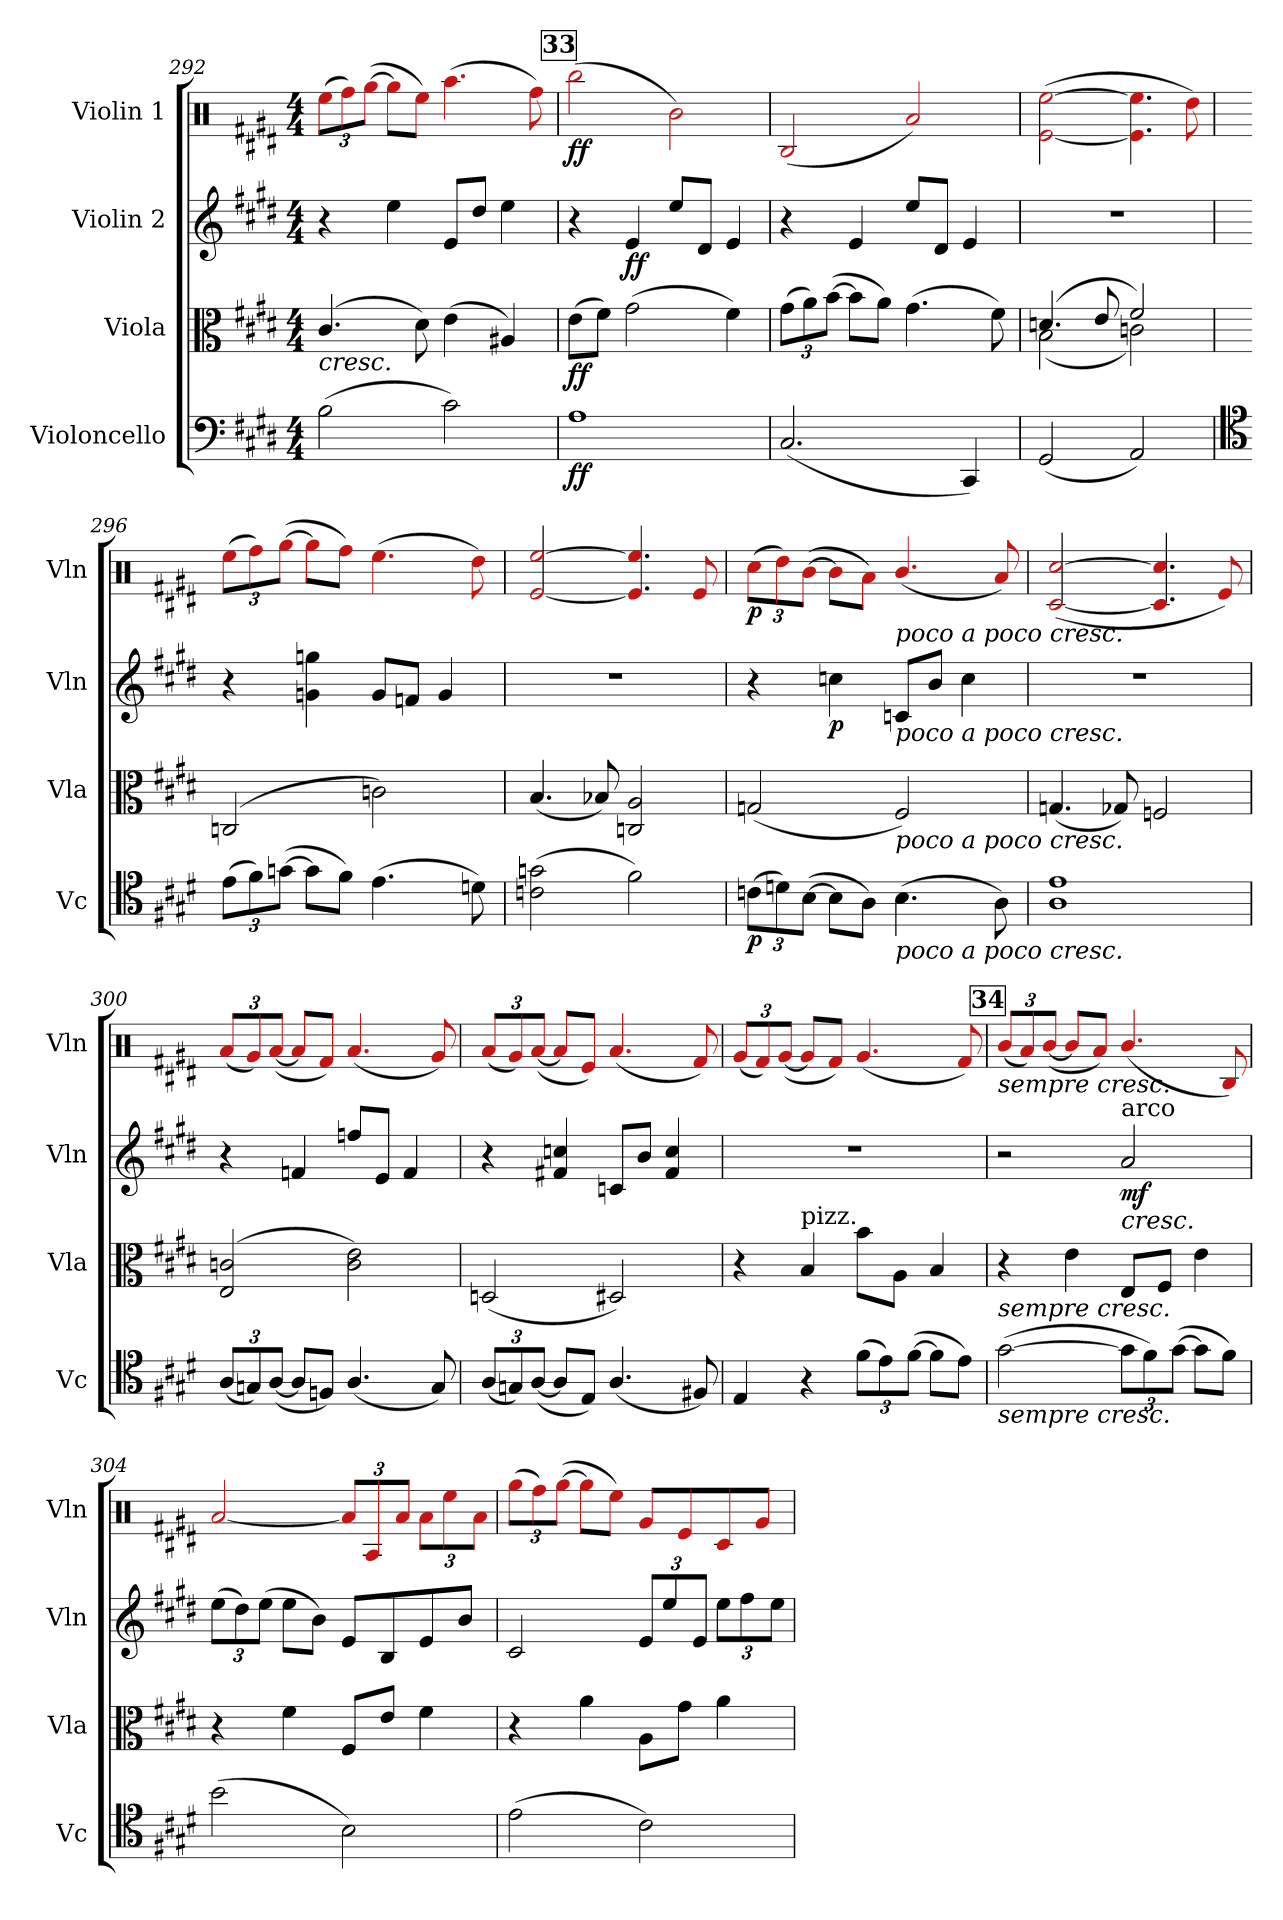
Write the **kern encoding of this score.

**kern	**dynam	**kern	**dynam	**kern	**dynam	**kern	**dynam
*part4	*part4	*part3	*part3	*part2	*part2	*part1	*part1
*staff4	*staff4	*staff3	*staff3	*staff2	*staff2	*staff1	*staff1
*I"Violoncello	*	*I"Viola	*	*I"Violin 2	*	*I"Violin 1	*
*I'Vc	*	*I'Vla	*	*I'Vln	*	*I'Vln	*
!!LO:PB:g=z
*clefF4	*	*clefC3	*	*clefG2	*	*clefX	*
*k[f#c#g#d#]	*	*k[f#c#g#d#]	*	*k[f#c#g#d#]	*	*k[f#c#g#d#]	*
*M4/4	*	*M4/4	*	*M4/4	*	*M4/4	*
=292	=292	=292	=292	=292	=292	=292	=292
!	!	!	!LO:HP:b	!	!	!	!
*	*	*	*	*	*	*Xbrackettup	*
(2B\	.	(4.c#/	<	4r	.	(12ee\L	.
.	.	.	.	.	.	12ff\)	.
.	.	.	.	.	.	([12gg\J	.
.	.	.	.	4ee\	.	8gg\L]	.
.	.	8d#\)	.	.	.	8ee\J)	.
2c#\)	.	(4e\	.	8e/L	.	(4.aa#X\	.
.	.	.	.	8dd#/J	.	.	.
.	.	4A#X/)	.	4ee\	.	.	.
.	.	.	.	.	.	8ff\)	.
!!LO:REH:place=s1:a:B:cj:fs=14:t=33
=293	=293	=293	=293	=293	=293	=293	=293
!	!LO:DY:b	!	!LO:DY:b	!	!	!	!LO:DY:b
1A	ff	(8e\L	ff	4r	.	(2bb\	ff
.	.	8f#\J)	.	.	.	.	.
!	!	!	!	!	!LO:DY:b	!	!
.	.	(2g#\	.	4e/	ff	.	.
.	.	.	.	8ee/L	.	2b\)	.
.	.	.	.	8d#/J	.	.	.
.	.	4f#\)	.	4e/	.	.	.
=294	=294	=294	=294	=294	=294	=294	=294
*	*	*Xbrackettup	*	*	*	*	*
(2.C#/	.	(12g#\L	.	4r	.	(2B/	.
.	.	12a\)	.	.	.	.	.
.	.	([12b\J	.	.	.	.	.
.	.	8b\L]	.	4e/	.	.	.
.	.	8a\J)	.	.	.	.	.
.	.	(4.g#\	.	8ee/L	.	2a/)	.
.	.	.	.	8d#/J	.	.	.
4CC#/)	.	.	.	4e/	.	.	.
.	.	8f#\)	.	.	.	.	.
=295	=295	=295	=295	=295	=295	=295	=295
*	*	*^	*	*	*	*	*
(2GG#/	.	(4.dn/	(2B\	.	1r	.	([2e\ [2ee\	.
.	.	8e/	.	.	.	.	.	.
2AA/)	.	2f#/)	2cn\)	.	.	.	4.e\] 4.ee\]	.
.	.	.	.	.	.	.	8ddn\)	.
*	*	*v	*v	*	*	*	*	*
!!LO:LB:g=z
=296	=296	=296	=296	=296	=296	=296	=296
*clefC4	*	*	*	*	*	*	*
*Xbrackettup	*	*	*	*	*	*	*
(12e\L	.	(2Cn/	.	4r	.	(12ee\L	.
12f#\)	.	.	.	.	.	12ff\)	.
([12gn\J	.	.	.	.	.	([12ggn\J	.
8g\L]	.	.	.	4gn\ 4ggn\	.	8gg\L]	.
8f#\J)	.	.	.	.	.	8ff\J)	.
(4.e\	.	2cn\)	.	8g/L	.	(4.ee\	.
.	.	.	.	8fn/J	.	.	.
.	.	.	.	4g/	.	.	.
8dn\)	.	.	.	.	.	8ddn\)	.
=297	=297	=297	=297	=297	=297	=297	=297
(2cn\ 2gn\	.	(4.B/	.	1r	.	[2e/ [2ee/	.
.	.	8B-X/)	.	.	.	.	.
2f#\)	.	2Cn/ 2A/	.	.	.	4.e/] 4.ee/]	.
.	.	.	.	.	.	8e/	.
.	.	.	[	.	.	.	.
=298	=298	=298	=298	=298	=298	=298	=298
!	!LO:DY:b	!	!LO:DY:b	!	!	!	!
!	!	!	!LO:DY:n=1:b	!	!	!	!
!	!	!	!LO:DY:n=2:b	!	!	!	!LO:DY:b
(12cn\L	p	(2Gn/	other-dynamics p other-dynamics	4r	.	(12ccn\L	p
12dn\)	.	.	.	.	.	12ddn\)	.
([12B\J	.	.	.	.	.	([12b\J	.
!	!	!	!	!	!LO:DY:b	!	!
8B\L]	.	.	.	4ccn\	p	8b\L]	.
8A\J)	.	.	.	.	.	8a\J)	.
!	!	!	!	!	!	!LO:TX:b:i:t=poco a poco cresc.	!
!	!	!	!	!LO:TX:b:i:t=poco a poco cresc.	!	!	!
!	!	!LO:TX:b:i:t=poco a poco cresc.	!	!	!	!	!
!LO:TX:b:i:t=poco a poco cresc.	!	!	!	!	!	!	!
(4.B\	.	2F#/)	.	8cn/L	.	(4.b/	.
.	.	.	.	8b/J	.	.	.
.	.	.	.	4cc\	.	.	.
8A\)	.	.	.	.	.	8a/)	.
=299	=299	=299	=299	=299	=299	=299	=299
1A 1e	.	(4.Gn/	.	1r	.	([2cn/ [2ccn/	.
.	.	8G-X/)	.	.	.	.	.
.	.	2Fn/	.	.	.	4.c/] 4.cc/]	.
.	.	.	.	.	.	8e/)	.
!!LO:LB:g=z
=300	=300	=300	=300	=300	=300	=300	=300
(12A/L	.	(2E/ 2cn/	.	4r	.	(12a/L	.
12Gn/)	.	.	.	.	.	12gn/)	.
([12A/J	.	.	.	.	.	([12a/J	.
8A/L]	.	.	.	4fn/	.	8a/L]	.
8Fn/J)	.	.	.	.	.	8fn/J)	.
(4.A/	.	2c\ 2e\)	.	8ffn/L	.	(4.a/	.
.	.	.	.	8e/J	.	.	.
.	.	.	.	4f/	.	.	.
8G/)	.	.	.	.	.	8g/)	.
=301	=301	=301	=301	=301	=301	=301	=301
(12A/L	.	(2Dn/	.	4r	.	(12a/L	.
12Gn/)	.	.	.	.	.	12gn/)	.
([12A/J	.	.	.	.	.	([12a/J	.
8A/L]	.	.	.	4f#X/ 4ccn/	.	8a/L]	.
8E/J)	.	.	.	.	.	8e/J)	.
(4.A/	.	2D#X/)	.	8cn/L	.	(4.a/	.
.	.	.	.	8b/J	.	.	.
.	.	.	.	4f#/ 4cc/	.	.	.
8F#X/)	.	.	.	.	.	8f#X/)	.
=302	=302	=302	=302	=302	=302	=302	=302
4E/	.	4r	.	1r	.	(12g#X/L	.
.	.	.	.	.	.	12f/)	.
.	.	.	.	.	.	([12g/J	.
!	!	!LO:TX:a:t=pizz.	!	!	!	!	!
4r	.	4B/	.	.	.	8g/L]	.
.	.	.	.	.	.	8f/J)	.
(12f#\L	.	8b\L	.	.	.	(4.g/	.
12e\)	.	.	.	.	.	.	.
.	.	8A\J	.	.	.	.	.
([12f#\J	.	.	.	.	.	.	.
8f#\L]	.	4B/	.	.	.	.	.
8e\J)	.	.	.	.	.	8f/)	.
!!LO:LB:g=z
!!LO:REH:place=s1:a:B:cj:fs=14:t=34
=303	=303	=303	=303	=303	=303	=303	=303
!	!	!	!	!	!	!LO:TX:b:i:t=sempre cresc.	!
!	!	!LO:TX:b:i:t=sempre cresc.	!	!	!	!	!
!LO:TX:b:i:t=sempre cresc.	!	!	!	!	!	!	!
([2g#\	.	4r	.	2r	.	(12b/L	.
.	.	.	.	.	.	12a/)	.
.	.	.	.	.	.	([12b/J	.
.	.	4e\	.	.	.	8b/L]	.
.	.	.	.	.	.	8a/J)	.
!	!	!	!	!LO:TX:a:t=arco	!	!	!
!	!	!	!	!LO:TX:b:i:t=cresc.	!	!	!
!	!	!	!	!	!LO:DY:b	!	!
12g#\L]	.	8E/L	.	2a/	mf	(4.b/	.
12f#\)	.	.	.	.	.	.	.
.	.	8F#/J	.	.	.	.	.
([12g#\J	.	.	.	.	.	.	.
8g#\L]	.	4e\	.	.	.	.	.
8f#\J)	.	.	.	.	.	8B/)	.
=304	=304	=304	=304	=304	=304	=304	=304
*	*	*	*	*Xbrackettup	*	*	*
(2b\	.	4r	.	(12ee\L	.	[2a/	.
.	.	.	.	12dd#\)	.	.	.
.	.	.	.	(12ee\J	.	.	.
.	.	4f#\	.	8ee\L	.	.	.
.	.	.	.	8b\J)	.	.	.
2B\)	.	8F#/L	.	8e/L	.	12a/L]	.
.	.	.	.	.	.	12A/	.
.	.	8e/J	.	8B/	.	.	.
.	.	.	.	.	.	12a/J	.
.	.	4f#\	.	8e/	.	12a\L	.
.	.	.	.	.	.	12ee\	.
.	.	.	.	8b/J	.	.	.
.	.	.	.	.	.	12a\J	.
=305	=305	=305	=305	=305	=305	=305	=305
(2e\	.	4r	.	2c#/	.	(12gg\L	.
.	.	.	.	.	.	12ff\)	.
.	.	.	.	.	.	([12gg\J	.
.	.	4a\	.	.	.	8gg\L]	.
.	.	.	.	.	.	8ee\J)	.
2c#\)	.	8A\L	.	12e/L	.	8g/L	.
.	.	.	.	12ee/	.	.	.
.	.	8g#\J	.	.	.	8e/	.
.	.	.	.	12e/J	.	.	.
.	.	4a\	.	12ee\L	.	8c/	.
.	.	.	.	12ff#\	.	.	.
.	.	.	.	.	.	8g/J	.
.	.	.	.	12ee\J	.	.	.
=	=	=	=	=	=	=	=
*-	*-	*-	*-	*-	*-	*-	*-
